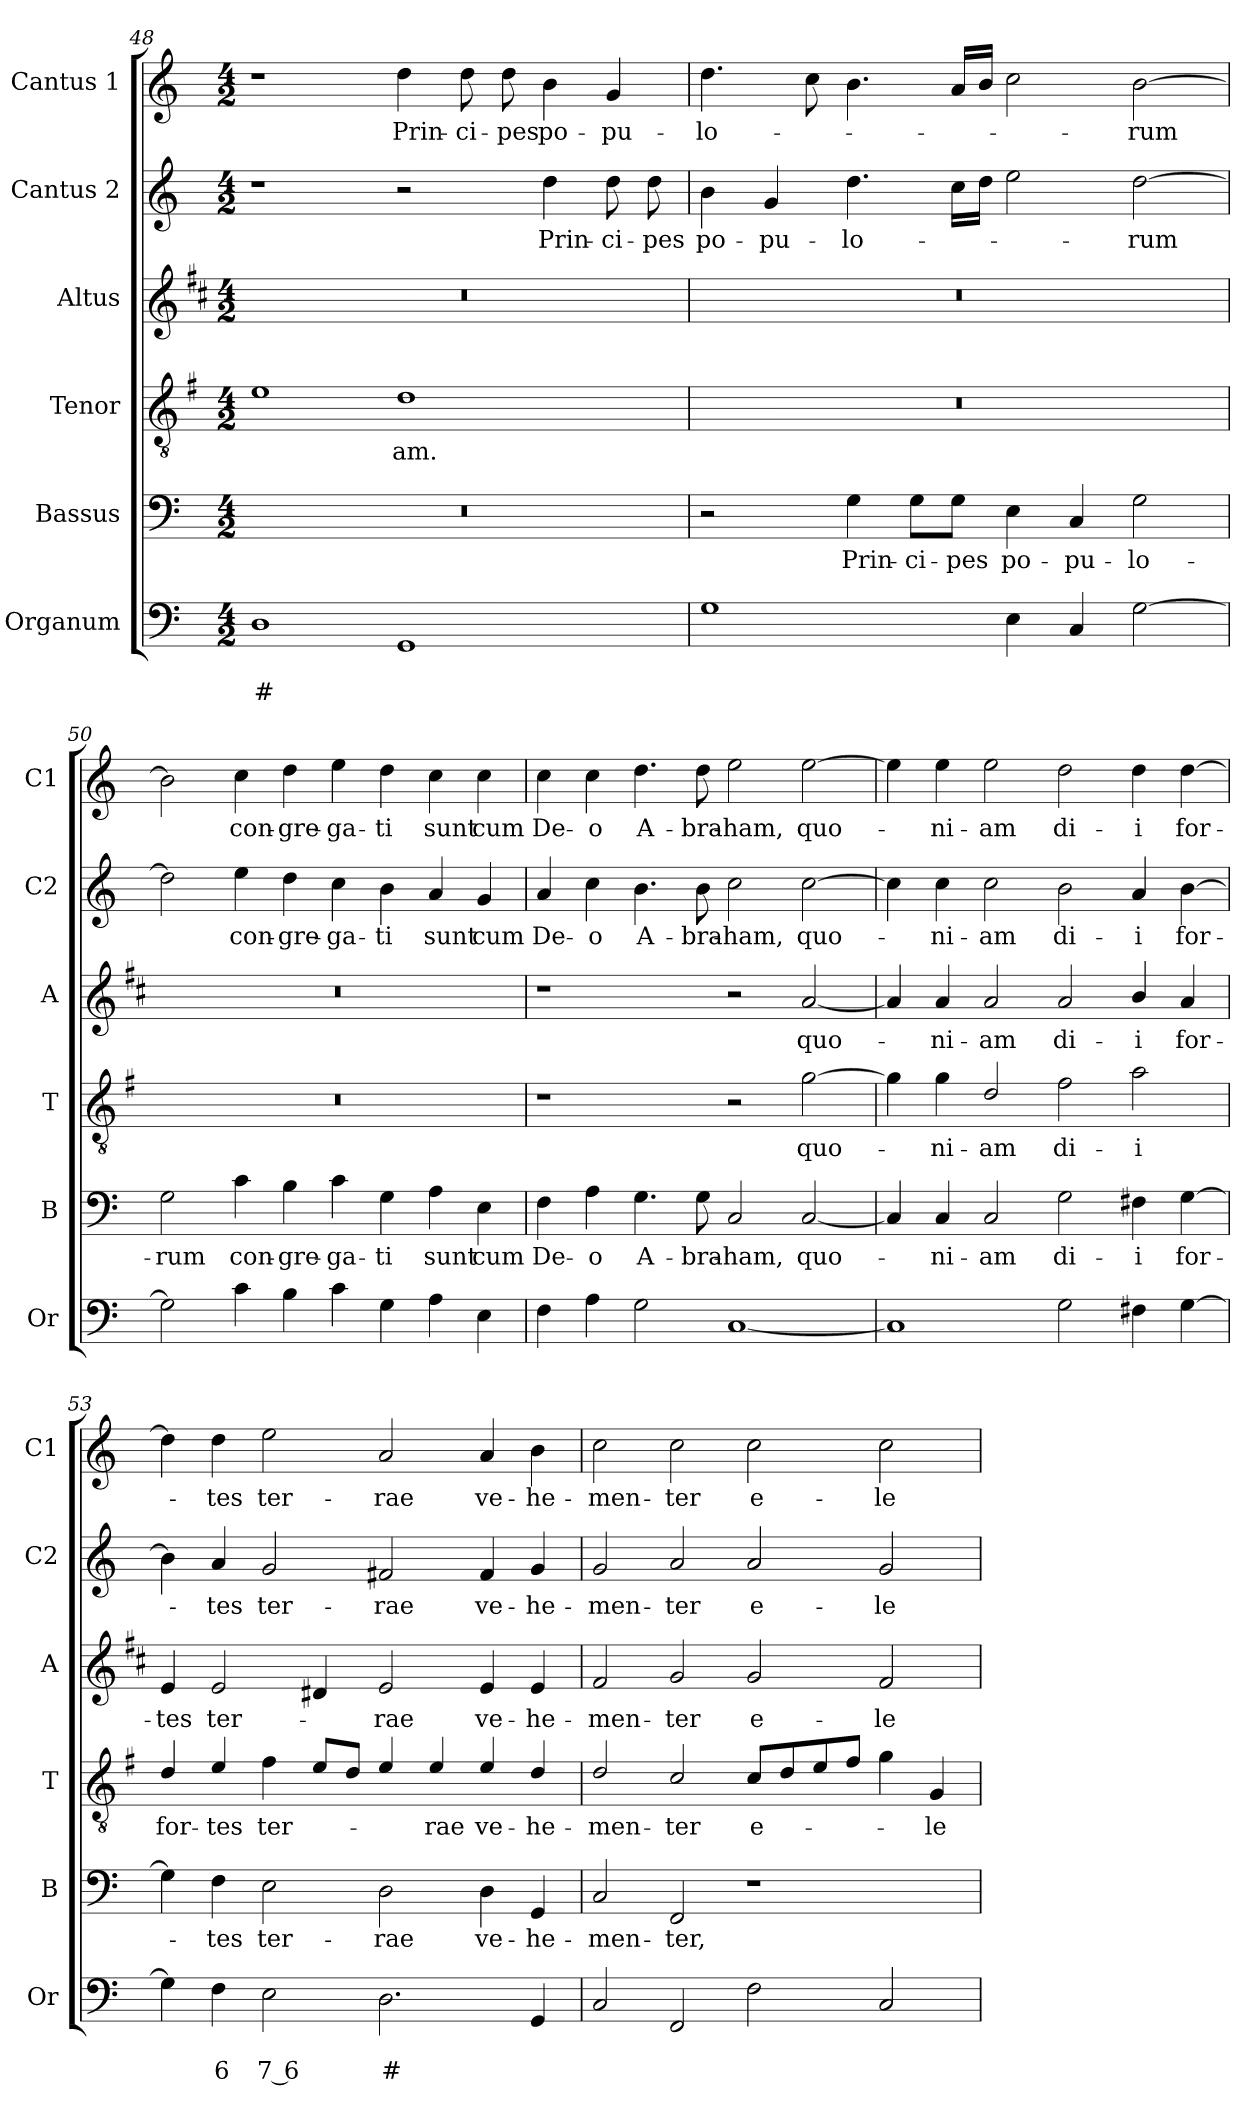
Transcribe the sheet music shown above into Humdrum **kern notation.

**kern	**text	**text	**kern	**text	**kern	**text	**kern	**text	**kern	**text	**kern	**text
*part6	*part6	*part6	*part5	*part5	*part4	*part4	*part3	*part3	*part2	*part2	*part1	*part1
*staff6	*staff6	*staff6	*staff5	*staff5	*staff4	*staff4	*staff3	*staff3	*staff2	*staff2	*staff1	*staff1
*I"Organum	*	*	*I"Bassus	*	*I"Tenor	*	*I"Altus	*	*I"Cantus 2	*	*I"Cantus 1	*
*I'Or	*	*	*I'B	*	*I'T	*	*I'A	*	*I'C2	*	*I'C1	*
*clefF4	*	*	*clefF4	*	*clefGv2	*	*clefG2	*	*clefG2	*	*clefG2	*
*	*	*	*	*	*ITrd4c7	*	*ITrd1c2	*	*	*	*	*
*k[]	*	*	*k[]	*	*k[]	*	*k[]	*	*k[]	*	*k[]	*
*C:	*	*	*C:	*	*C:	*	*C:	*	*C:	*	*C:	*
*M4/2	*	*	*M4/2	*	*M4/2	*	*M4/2	*	*M4/2	*	*M4/2	*
=48	=48	=48	=48	=48	=48	=48	=48	=48	=48	=48	=48	=48
!	!	!LO:LY:b	!	!	!	!	!	!	!	!	!	!
1D	.	#	0r	.	1A	.	0r	.	1r	.	1r	.
!	!	!	!	!	!	!LO:LY:b	!	!	!	!	!	!LO:LY:b
1GG	.	.	.	.	1G	-am.	.	.	2r	.	4dd\	Prin-
!	!	!	!	!	!	!	!	!	!	!	!	!LO:LY:b
.	.	.	.	.	.	.	.	.	.	.	8dd\	-ci-
!	!	!	!	!	!	!	!	!	!	!	!	!LO:LY:b
.	.	.	.	.	.	.	.	.	.	.	8dd\	-pes
!	!	!	!	!	!	!	!	!	!	!LO:LY:b	!	!LO:LY:b
.	.	.	.	.	.	.	.	.	4dd\	Prin-	4b\	po-
!	!	!	!	!	!	!	!	!	!	!LO:LY:b	!	!LO:LY:b
.	.	.	.	.	.	.	.	.	8dd\	-ci-	4g/	-pu-
!	!	!	!	!	!	!	!	!	!	!LO:LY:b	!	!
.	.	.	.	.	.	.	.	.	8dd\	-pes	.	.
=49	=49	=49	=49	=49	=49	=49	=49	=49	=49	=49	=49	=49
!	!	!	!	!	!	!	!	!	!	!LO:LY:b	!	!LO:LY:b
1G	.	.	2r	.	0r	.	0r	.	4b\	po-	4.dd\	-lo-
!	!	!	!	!	!	!	!	!	!	!LO:LY:b	!	!
.	.	.	.	.	.	.	.	.	4g/	-pu-	.	.
.	.	.	.	.	.	.	.	.	.	.	8cc\	.
!	!	!	!	!LO:LY:b	!	!	!	!	!	!LO:LY:b	!	!
.	.	.	4G\	Prin-	.	.	.	.	4.dd\	-lo-	4.b\	.
!	!	!	!	!LO:LY:b	!	!	!	!	!	!	!	!
.	.	.	8G\L	-ci-	.	.	.	.	.	.	.	.
!	!	!	!	!LO:LY:b	!	!	!	!	!	!	!	!
.	.	.	8G\J	-pes	.	.	.	.	16cc\LL	.	16a/LL	.
.	.	.	.	.	.	.	.	.	16dd\JJ	.	16b/JJ	.
!	!	!	!	!LO:LY:b	!	!	!	!	!	!	!	!
4E\	.	.	4E\	po-	.	.	.	.	2ee\	.	2cc\	.
!	!	!	!	!LO:LY:b	!	!	!	!	!	!	!	!
4C/	.	.	4C/	-pu-	.	.	.	.	.	.	.	.
!	!	!	!	!LO:LY:b	!	!	!	!	!	!LO:LY:b	!	!LO:LY:b
[2G\	.	.	2G\	-lo-	.	.	.	.	[2dd\	-rum	[2b\	-rum
=50	=50	=50	=50	=50	=50	=50	=50	=50	=50	=50	=50	=50
!	!	!	!	!LO:LY:b	!	!	!	!	!	!	!	!
2G\]	.	.	2G\	-rum	0r	.	0r	.	2dd\]	.	2b\]	.
!	!	!	!	!LO:LY:b	!	!	!	!	!	!LO:LY:b	!	!LO:LY:b
4c\	.	.	4c\	con-	.	.	.	.	4ee\	con-	4cc\	con-
!	!	!	!	!LO:LY:b	!	!	!	!	!	!LO:LY:b	!	!LO:LY:b
4B\	.	.	4B\	-gre-	.	.	.	.	4dd\	-gre-	4dd\	-gre-
!	!	!	!	!LO:LY:b	!	!	!	!	!	!LO:LY:b	!	!LO:LY:b
4c\	.	.	4c\	-ga-	.	.	.	.	4cc\	-ga-	4ee\	-ga-
!	!	!	!	!LO:LY:b	!	!	!	!	!	!LO:LY:b	!	!LO:LY:b
4G\	.	.	4G\	-ti	.	.	.	.	4b\	-ti	4dd\	-ti
!	!	!	!	!LO:LY:b	!	!	!	!	!	!LO:LY:b	!	!LO:LY:b
4A\	.	.	4A\	sunt	.	.	.	.	4a/	sunt	4cc\	sunt
!	!	!	!	!LO:LY:b	!	!	!	!	!	!LO:LY:b	!	!LO:LY:b
4E\	.	.	4E\	cum	.	.	.	.	4g/	cum	4cc\	cum
!!LO:PB:g=z
=51	=51	=51	=51	=51	=51	=51	=51	=51	=51	=51	=51	=51
!	!	!	!	!LO:LY:b	!	!	!	!	!	!LO:LY:b	!	!LO:LY:b
4F\	.	.	4F\	De-	1r	.	1r	.	4a/	De-	4cc\	De-
!	!	!	!	!LO:LY:b	!	!	!	!	!	!LO:LY:b	!	!LO:LY:b
4A\	.	.	4A\	-o	.	.	.	.	4cc\	-o	4cc\	-o
!	!	!	!	!LO:LY:b	!	!	!	!	!	!LO:LY:b	!	!LO:LY:b
2G\	.	.	4.G\	A-	.	.	.	.	4.b\	A-	4.dd\	A-
!	!	!	!	!LO:LY:b	!	!	!	!	!	!LO:LY:b	!	!LO:LY:b
.	.	.	8G\	-bra-	.	.	.	.	8b\	-bra-	8dd\	-bra-
!	!	!	!	!LO:LY:b	!	!	!	!	!	!LO:LY:b	!	!LO:LY:b
[1C	.	.	2C/	-ham,	2r	.	2r	.	2cc\	-ham,	2ee\	-ham,
!	!	!	!	!LO:LY:b	!	!LO:LY:b	!	!LO:LY:b	!	!LO:LY:b	!	!LO:LY:b
.	.	.	[2C/	quo-	[2c\	quo-	[2g/	quo-	[2cc\	quo-	[2ee\	quo-
=52	=52	=52	=52	=52	=52	=52	=52	=52	=52	=52	=52	=52
1C]	.	.	4C/]	.	4c\]	.	4g/]	.	4cc\]	.	4ee\]	.
!	!	!	!	!LO:LY:b	!	!LO:LY:b	!	!LO:LY:b	!	!LO:LY:b	!	!LO:LY:b
.	.	.	4C/	-ni-	4c\	-ni-	4g/	-ni-	4cc\	-ni-	4ee\	-ni-
!	!	!	!	!LO:LY:b	!	!LO:LY:b	!	!LO:LY:b	!	!LO:LY:b	!	!LO:LY:b
.	.	.	2C/	-am	2G/	-am	2g/	-am	2cc\	-am	2ee\	-am
!	!	!	!	!LO:LY:b	!	!LO:LY:b	!	!LO:LY:b	!	!LO:LY:b	!	!LO:LY:b
2G\	.	.	2G\	di-	2B\	di-	2g/	di-	2b\	di-	2dd\	di-
!	!	!	!	!LO:LY:b	!	!LO:LY:b	!	!LO:LY:b	!	!LO:LY:b	!	!LO:LY:b
4F#X\	.	.	4F#X\	-i	2d\	-i	4a/	-i	4a/	-i	4dd\	-i
!	!	!	!	!LO:LY:b	!	!	!	!LO:LY:b	!	!LO:LY:b	!	!LO:LY:b
[4G\	.	.	[4G\	for-	.	.	4g/	for-	[4b\	for-	[4dd\	for-
=53	=53	=53	=53	=53	=53	=53	=53	=53	=53	=53	=53	=53
!	!	!	!	!	!	!LO:LY:b	!	!LO:LY:b	!	!	!	!
4G\]	.	.	4G\]	.	4G/	for-	4d/	-tes	4b\]	.	4dd\]	.
!	!	!LO:LY:b	!	!LO:LY:b	!	!LO:LY:b	!	!LO:LY:b	!	!LO:LY:b	!	!LO:LY:b
4F\	.	6	4F\	-tes	4A/	-tes	2d/	ter-	4a/	-tes	4dd\	-tes
!	!	!LO:LY:b	!	!LO:LY:b	!	!LO:LY:b	!	!	!	!LO:LY:b	!	!LO:LY:b
2E\	.	7 6	2E\	ter-	4B\	ter-	.	.	2g/	ter-	2ee\	ter-
.	.	.	.	.	8A/L	.	4c#X/	.	.	.	.	.
.	.	.	.	.	8G/J	.	.	.	.	.	.	.
!	!	!LO:LY:b	!	!LO:LY:b	!	!	!	!LO:LY:b	!	!LO:LY:b	!	!LO:LY:b
2.D\	.	#	2D\	-rae	4A/	.	2d/	-rae	2f#X/	-rae	2a/	-rae
!	!	!	!	!	!	!LO:LY:b	!	!	!	!	!	!
.	.	.	.	.	4A/	-rae	.	.	.	.	.	.
!	!	!	!	!LO:LY:b	!	!LO:LY:b	!	!LO:LY:b	!	!LO:LY:b	!	!LO:LY:b
.	.	.	4D\	ve-	4A/	ve-	4d/	ve-	4f#/	ve-	4a/	ve-
!	!	!	!	!LO:LY:b	!	!LO:LY:b	!	!LO:LY:b	!	!LO:LY:b	!	!LO:LY:b
4GG/	.	.	4GG/	-he-	4G/	-he-	4d/	-he-	4g/	-he-	4b\	-he-
=54	=54	=54	=54	=54	=54	=54	=54	=54	=54	=54	=54	=54
!	!	!	!	!LO:LY:b	!	!LO:LY:b	!	!LO:LY:b	!	!LO:LY:b	!	!LO:LY:b
2C/	.	.	2C/	-men-	2G/	-men-	2e/	-men-	2g/	-men-	2cc\	-men-
!	!	!	!	!LO:LY:b	!	!LO:LY:b	!	!LO:LY:b	!	!LO:LY:b	!	!LO:LY:b
2FF/	.	.	2FF/	-ter,	2F/	-ter	2f/	-ter	2a/	-ter	2cc\	-ter
!	!	!	!	!	!	!LO:LY:b	!	!LO:LY:b	!	!LO:LY:b	!	!LO:LY:b
2F\	.	.	1r	.	8F/L	e-	2f/	e-	2a/	e-	2cc\	e-
.	.	.	.	.	8G/	.	.	.	.	.	.	.
.	.	.	.	.	8A/	.	.	.	.	.	.	.
.	.	.	.	.	8B/J	.	.	.	.	.	.	.
!	!	!	!	!	!	!	!	!LO:LY:b	!	!LO:LY:b	!	!LO:LY:b
2C/	.	.	.	.	4c\	.	2e/	-le-	2g/	-le-	2cc\	-le-
!	!	!	!	!	!	!LO:LY:b	!	!	!	!	!	!
.	.	.	.	.	4C/	-le-	.	.	.	.	.	.
=	=	=	=	=	=	=	=	=	=	=	=	=
*-	*-	*-	*-	*-	*-	*-	*-	*-	*-	*-	*-	*-
